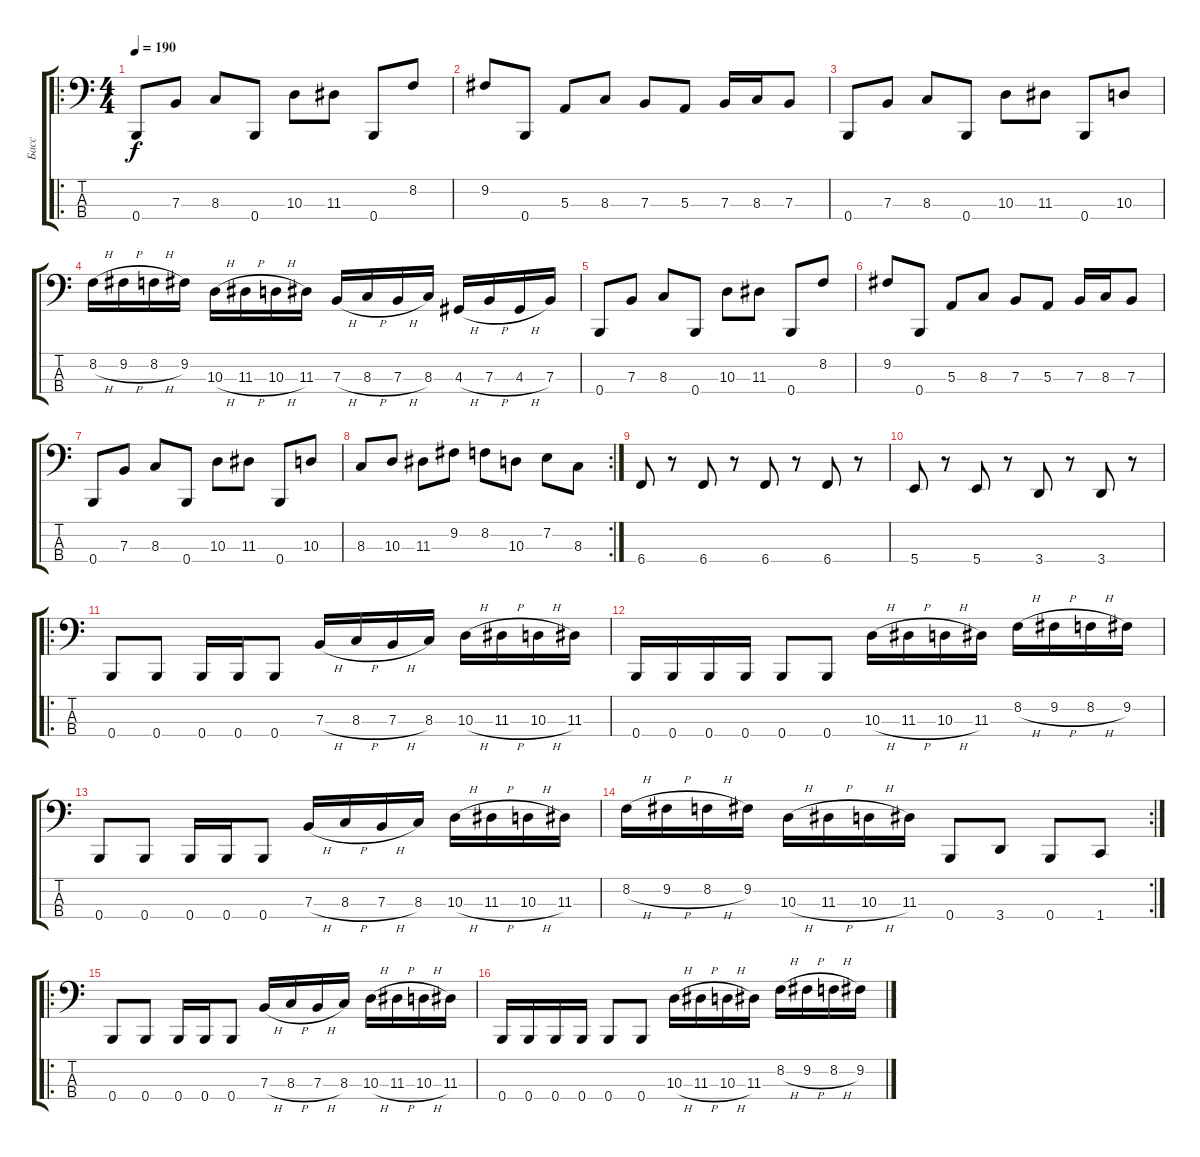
\track ("Басс" "Басс") {instrument electricbassfinger}
\staff {score tabs}
\tuning (D2 A1 E1 B0) {hide}
\ro
\ts (4 4)
\tempo 190
\clef f4
\ks c
0.4.8{dy f} 7.3.8 8.3.8 0.4.8 10.3.8 11.3.8 0.4.8 8.2.8 |
9.2.8 0.4.8 5.3.8 8.3.8 7.3.8 5.3.8 7.3.16 8.3.16 7.3.8 |
0.4.8 7.3.8 8.3.8 0.4.8 10.3.8 11.3.8 0.4.8 10.3.8 |
8.2{h}.16 9.2{h}.16 8.2{h}.16 9.2.16 10.3{h}.16 11.3{h}.16 10.3{h}.16 11.3.16 7.3{h}.16 8.3{h}.16 7.3{h}.16 8.3.16 4.3{h}.16 7.3{h}.16 4.3{h}.16 7.3.16 |
0.4.8 7.3.8 8.3.8 0.4.8 10.3.8 11.3.8 0.4.8 8.2.8 |
9.2.8 0.4.8 5.3.8 8.3.8 7.3.8 5.3.8 7.3.16 8.3.16 7.3.8 |
0.4.8 7.3.8 8.3.8 0.4.8 10.3.8 11.3.8 0.4.8 10.3.8 |
\rc 2
8.3.8 10.3.8 11.3.8 9.2.8 8.2.8 10.3.8 7.2.8 8.3.8 |
6.4.8 r.8 6.4.8 r.8 6.4.8 r.8 6.4.8 r.8 |
5.4.8 r.8 5.4.8 r.8 3.4.8 r.8 3.4.8 r.8 |
\ro
0.4.8 0.4.8 0.4.16 0.4.16 0.4.8 7.3{h}.16 8.3{h}.16 7.3{h}.16 8.3.16 10.3{h}.16 11.3{h}.16 10.3{h}.16 11.3.16 |
0.4.16 0.4.16 0.4.16 0.4.16 0.4.8 0.4.8 10.3{h}.16 11.3{h}.16 10.3{h}.16 11.3.16 8.2{h}.16 9.2{h}.16 8.2{h}.16 9.2.16 |
0.4.8 0.4.8 0.4.16 0.4.16 0.4.8 7.3{h}.16 8.3{h}.16 7.3{h}.16 8.3.16 10.3{h}.16 11.3{h}.16 10.3{h}.16 11.3.16 |
\rc 2
8.2{h}.16 9.2{h}.16 8.2{h}.16 9.2.16 10.3{h}.16 11.3{h}.16 10.3{h}.16 11.3.16 0.4.8 3.4.8 0.4.8 1.4.8 |
\ro
0.4.8 0.4.8 0.4.16 0.4.16 0.4.8 7.3{h}.16 8.3{h}.16 7.3{h}.16 8.3.16 10.3{h}.16 11.3{h}.16 10.3{h}.16 11.3.16 |
0.4.16 0.4.16 0.4.16 0.4.16 0.4.8 0.4.8 10.3{h}.16 11.3{h}.16 10.3{h}.16 11.3.16 8.2{h}.16 9.2{h}.16 8.2{h}.16 9.2.16
